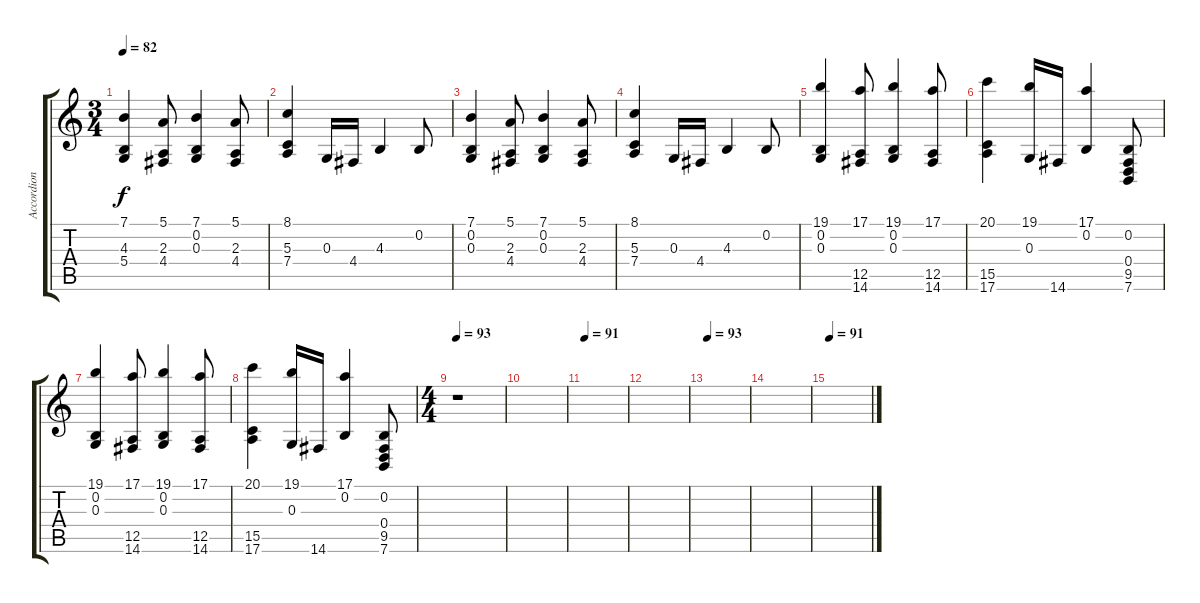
\track ("Accordion" "Accordion") {instrument accordion}
\staff {score tabs}
\tuning (E4 B3 G3 D3 A2 E2) {hide}
\ts (3 4)
\tempo 82
\clef g2
\ks c
(7.1 4.3 5.4).4{dy f instrument accordion} (5.1 2.3 4.4).8 (7.1 0.2 0.3).4 (5.1 2.3 4.4).8 |
(8.1 5.3 7.4).4 0.3.16 4.4.16 4.3.4 0.2.8 |
(7.1 0.2 0.3).4 (5.1 2.3 4.4).8 (7.1 0.2 0.3).4 (5.1 2.3 4.4).8 |
(8.1 5.3 7.4).4 0.3.16 4.4.16 4.3.4 0.2.8 |
(19.1 0.2 0.3).4 (17.1 12.5 14.6).8 (19.1 0.2 0.3).4 (17.1 12.5 14.6).8 |
(20.1 15.5 17.6).4 (19.1 0.3).16 14.6.16 (17.1 0.2).4 (0.2 0.4 9.5 7.6).8 |
(19.1 0.2 0.3).4 (17.1 12.5 14.6).8 (19.1 0.2 0.3).4 (17.1 12.5 14.6).8 |
(20.1 15.5 17.6).4 (19.1 0.3).16 14.6.16 (17.1 0.2).4 (0.2 0.4 9.5 7.6).8 |
\ts (4 4)
\tempo 93
r.1 |
|
\tempo 91
|
|
\tempo 93
|
|
\tempo 91
